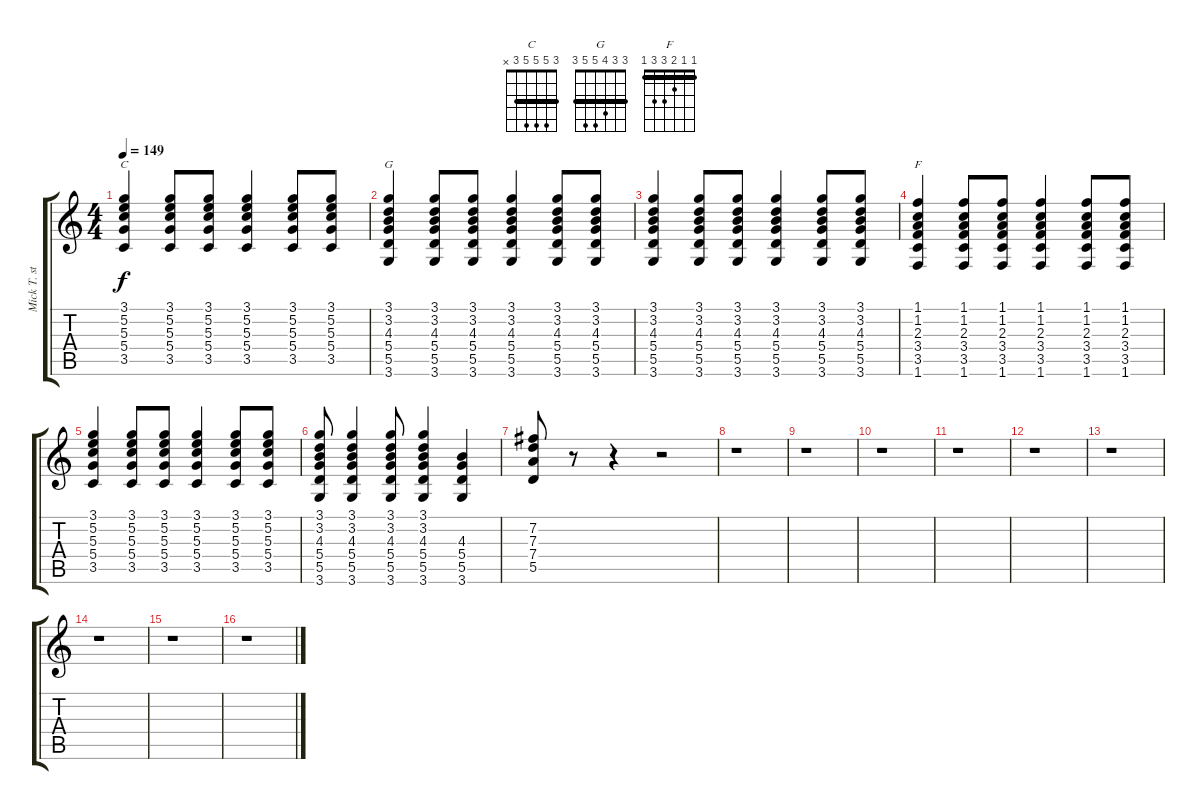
\track ("Mick T. standard" "Mick T. st") {instrument electricguitarjazz}
\staff {score tabs}
\tuning (E4 B3 G3 D3 A2 E2) {hide}
\chord ("C" 3 5 5 5 3 x) {barre 3}
\chord ("G" 3 3 4 5 5 3) {barre 3}
\chord ("F" 1 1 2 3 3 1) {barre 1}
\ts (4 4)
\tempo 149
\clef g2
\ks c
(3.1 5.2 5.3 5.4 3.5).4{ch "C" dy f} (3.1 5.2 5.3 5.4 3.5).8 (3.1 5.2 5.3 5.4 3.5).8 (3.1 5.2 5.3 5.4 3.5).4 (3.1 5.2 5.3 5.4 3.5).8 (3.1 5.2 5.3 5.4 3.5).8 |
(3.1 3.2 4.3 5.4 5.5 3.6).4{ch "G"} (3.1 3.2 4.3 5.4 5.5 3.6).8 (3.1 3.2 4.3 5.4 5.5 3.6).8 (3.1 3.2 4.3 5.4 5.5 3.6).4 (3.1 3.2 4.3 5.4 5.5 3.6).8 (3.1 3.2 4.3 5.4 5.5 3.6).8 |
(3.1 3.2 4.3 5.4 5.5 3.6).4 (3.1 3.2 4.3 5.4 5.5 3.6).8 (3.1 3.2 4.3 5.4 5.5 3.6).8 (3.1 3.2 4.3 5.4 5.5 3.6).4 (3.1 3.2 4.3 5.4 5.5 3.6).8 (3.1 3.2 4.3 5.4 5.5 3.6).8 |
(1.1 1.2 2.3 3.4 3.5 1.6).4{ch "F"} (1.1 1.2 2.3 3.4 3.5 1.6).8 (1.1 1.2 2.3 3.4 3.5 1.6).8 (1.1 1.2 2.3 3.4 3.5 1.6).4 (1.1 1.2 2.3 3.4 3.5 1.6).8 (1.1 1.2 2.3 3.4 3.5 1.6).8 |
(3.1 5.2 5.3 5.4 3.5).4 (3.1 5.2 5.3 5.4 3.5).8 (3.1 5.2 5.3 5.4 3.5).8 (3.1 5.2 5.3 5.4 3.5).4 (3.1 5.2 5.3 5.4 3.5).8 (3.1 5.2 5.3 5.4 3.5).8 |
(3.1 3.2 4.3 5.4 5.5 3.6).8 (3.1 3.2 4.3 5.4 5.5 3.6).4 (3.1 3.2 4.3 5.4 5.5 3.6).8 (3.1 3.2 4.3 5.4 5.5 3.6).4 (4.3 5.4 5.5 3.6).4 |
(7.2 7.3 7.4 5.5).8 r.8 r.4 r.2 |
r.1 |
r.1 |
r.1 |
r.1 |
r.1 |
r.1 |
r.1 |
r.1 |
r.1
